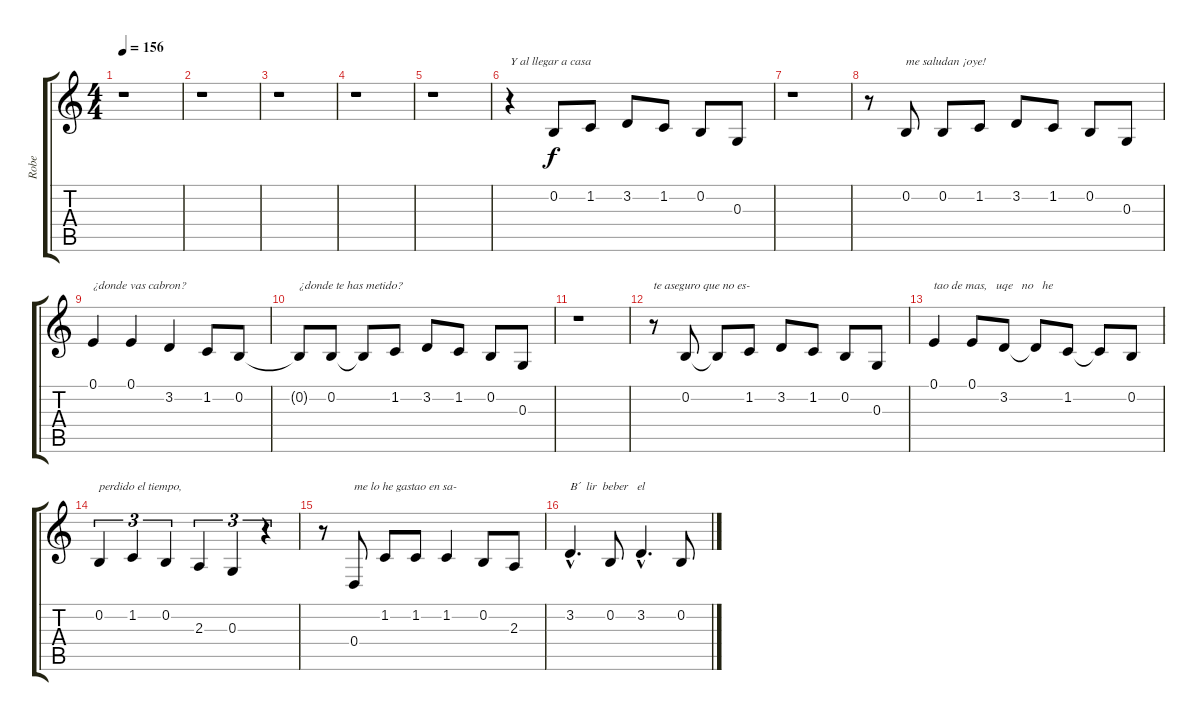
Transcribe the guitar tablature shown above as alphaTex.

\track ("Robe" "Robe") {instrument voiceoohs}
\staff {score tabs}
\tuning (E4 B3 G3 D3 A2 E2) {hide}
\ts (4 4)
\tempo 156
\clef g2
\ks c
r.1{dy f} |
r.1 |
r.1 |
r.1 |
r.1 |
r.4{txt "Y al llegar a casa"} 0.2.8 1.2.8 3.2.8 1.2.8 0.2.8 0.3.8 |
r.1 |
r.8 0.2.8{txt "me saludan ¡oye!"} 0.2.8 1.2.8 3.2.8 1.2.8 0.2.8 0.3.8 |
0.1.4{txt "¿donde vas cabron?"} 0.1.4 3.2.4 1.2.8 0.2.8 |
0.2{t}.8{txt "¿donde te has metido?"} 0.2.8 0.2{t}.8 1.2.8 3.2.8 1.2.8 0.2.8 0.3.8 |
r.1 |
r.8{txt "te aseguro que no es-"} 0.2.8 0.2{t}.8 1.2.8 3.2.8 1.2.8 0.2.8 0.3.8 |
0.1.4{txt "tao de mas,   uqe   no   he"} 0.1.8 3.2.8 3.2{t}.8 1.2.8 1.2{t}.8 0.2.8 |
0.2.4{tu (3 2) txt "perdido el tiempo,"} 1.2.4{tu (3 2)} 0.2.4{tu (3 2)} 2.3.4{tu (3 2)} 0.3.4{tu (3 2)} r.4{tu (3 2)} |
r.8 0.4.8{txt "me lo he gastao en sa-"} 1.2.8 1.2.8 1.2.4 0.2.8 2.3.8 |
3.2{hac}.4{d txt "B´  lir  beber   el"} 0.2.8 3.2{hac}.4{d} 0.2.8
